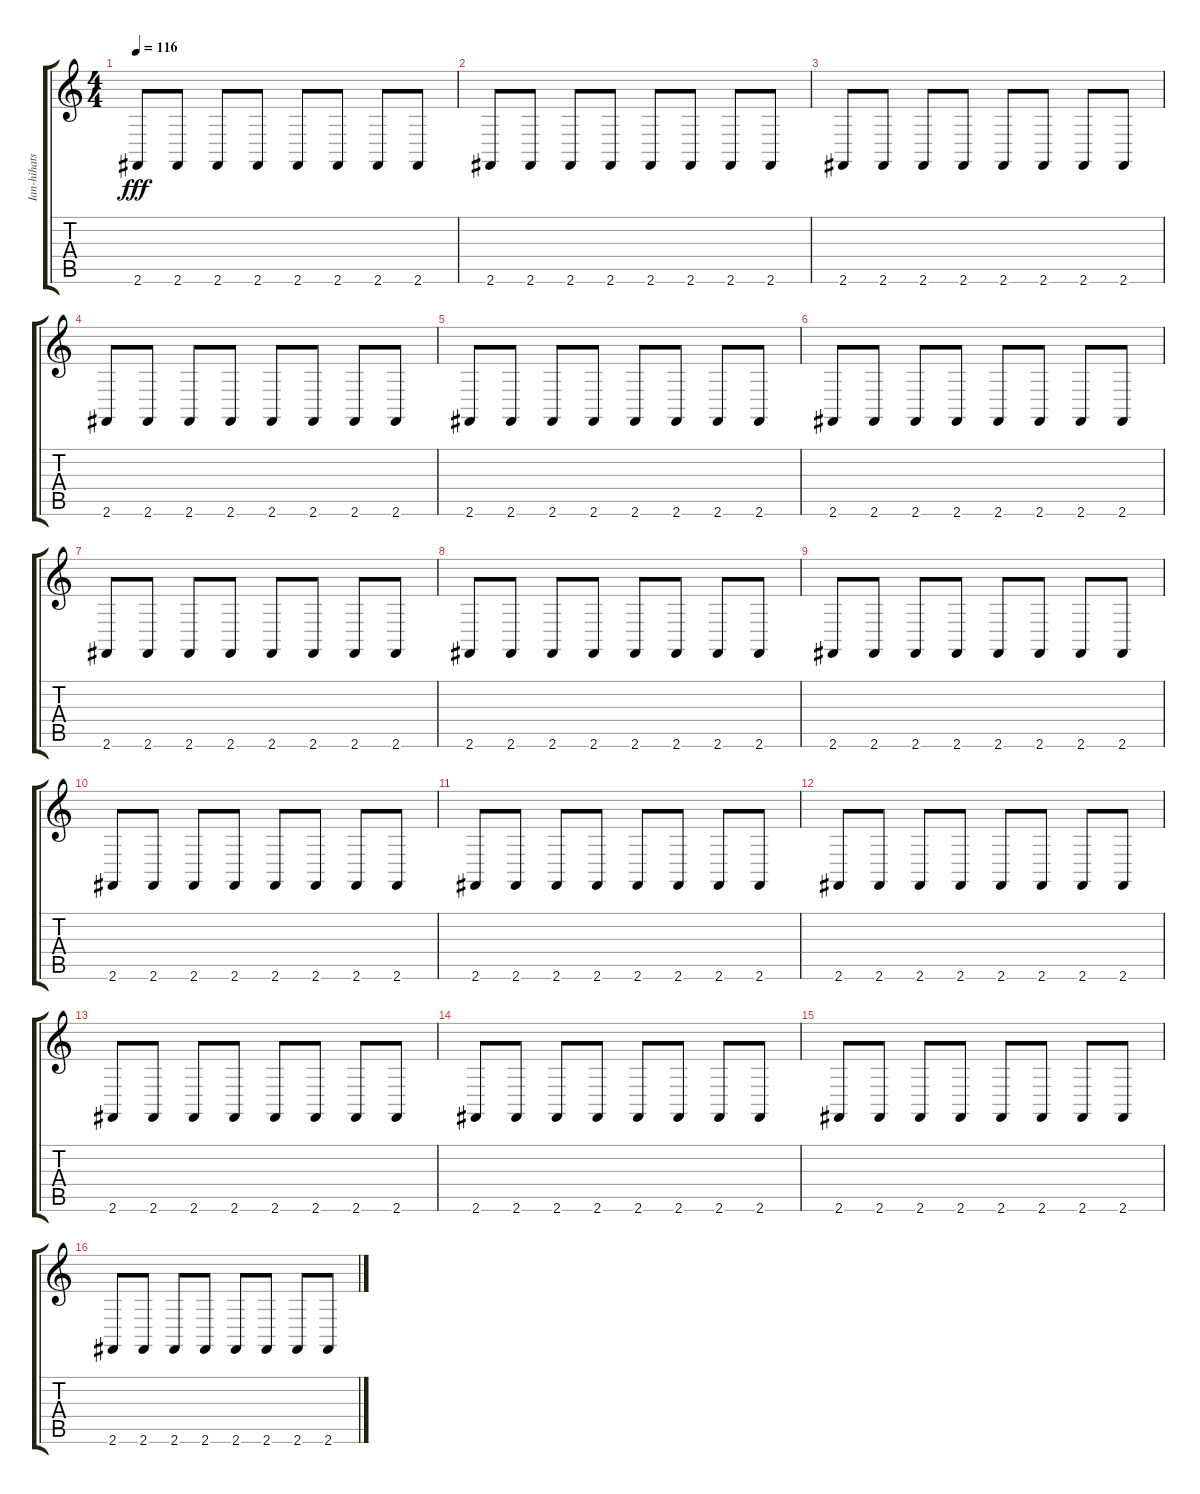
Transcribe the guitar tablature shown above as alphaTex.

\track ("Ian-hihats" "Ian-hihats") {instrument seashore}
\staff {score tabs}
\tuning (E4 B3 G3 D3 A2 E2) {hide}
\ts (4 4)
\tempo 116
\clef g2
\ks c
2.6.8{dy fff} 2.6.8 2.6.8 2.6.8 2.6.8 2.6.8 2.6.8 2.6.8 |
2.6.8 2.6.8 2.6.8 2.6.8 2.6.8 2.6.8 2.6.8 2.6.8 |
2.6.8 2.6.8 2.6.8 2.6.8 2.6.8 2.6.8 2.6.8 2.6.8 |
2.6.8 2.6.8 2.6.8 2.6.8 2.6.8 2.6.8 2.6.8 2.6.8 |
2.6.8 2.6.8 2.6.8 2.6.8 2.6.8 2.6.8 2.6.8 2.6.8 |
2.6.8 2.6.8 2.6.8 2.6.8 2.6.8 2.6.8 2.6.8 2.6.8 |
2.6.8 2.6.8 2.6.8 2.6.8 2.6.8 2.6.8 2.6.8 2.6.8 |
2.6.8 2.6.8 2.6.8 2.6.8 2.6.8 2.6.8 2.6.8 2.6.8 |
2.6.8 2.6.8 2.6.8 2.6.8 2.6.8 2.6.8 2.6.8 2.6.8 |
2.6.8 2.6.8 2.6.8 2.6.8 2.6.8 2.6.8 2.6.8 2.6.8 |
2.6.8{volume 16} 2.6.8{volume 16} 2.6.8{volume 16} 2.6.8{volume 16} 2.6.8{volume 15} 2.6.8{volume 15} 2.6.8{volume 15} 2.6.8{volume 15} |
2.6.8{volume 15} 2.6.8{volume 15} 2.6.8{volume 14} 2.6.8{volume 14} 2.6.8{volume 14} 2.6.8{volume 14} 2.6.8{volume 14} 2.6.8{volume 14} |
2.6.8{volume 14} 2.6.8{volume 14} 2.6.8{volume 13} 2.6.8{volume 13} 2.6.8{volume 13} 2.6.8{volume 13} 2.6.8{volume 13} 2.6.8{volume 13} |
2.6.8{volume 12} 2.6.8{volume 12} 2.6.8{volume 12} 2.6.8{volume 12} 2.6.8{volume 12} 2.6.8{volume 12} 2.6.8{volume 12} 2.6.8{volume 12} |
2.6.8{volume 11} 2.6.8{volume 11} 2.6.8{volume 11} 2.6.8{volume 11} 2.6.8{volume 11} 2.6.8{volume 11} 2.6.8{volume 10} 2.6.8{volume 10} |
2.6.8{volume 10} 2.6.8{volume 10} 2.6.8{volume 10} 2.6.8{volume 10} 2.6.8{volume 10} 2.6.8{volume 10} 2.6.8{volume 9} 2.6.8{volume 9}
